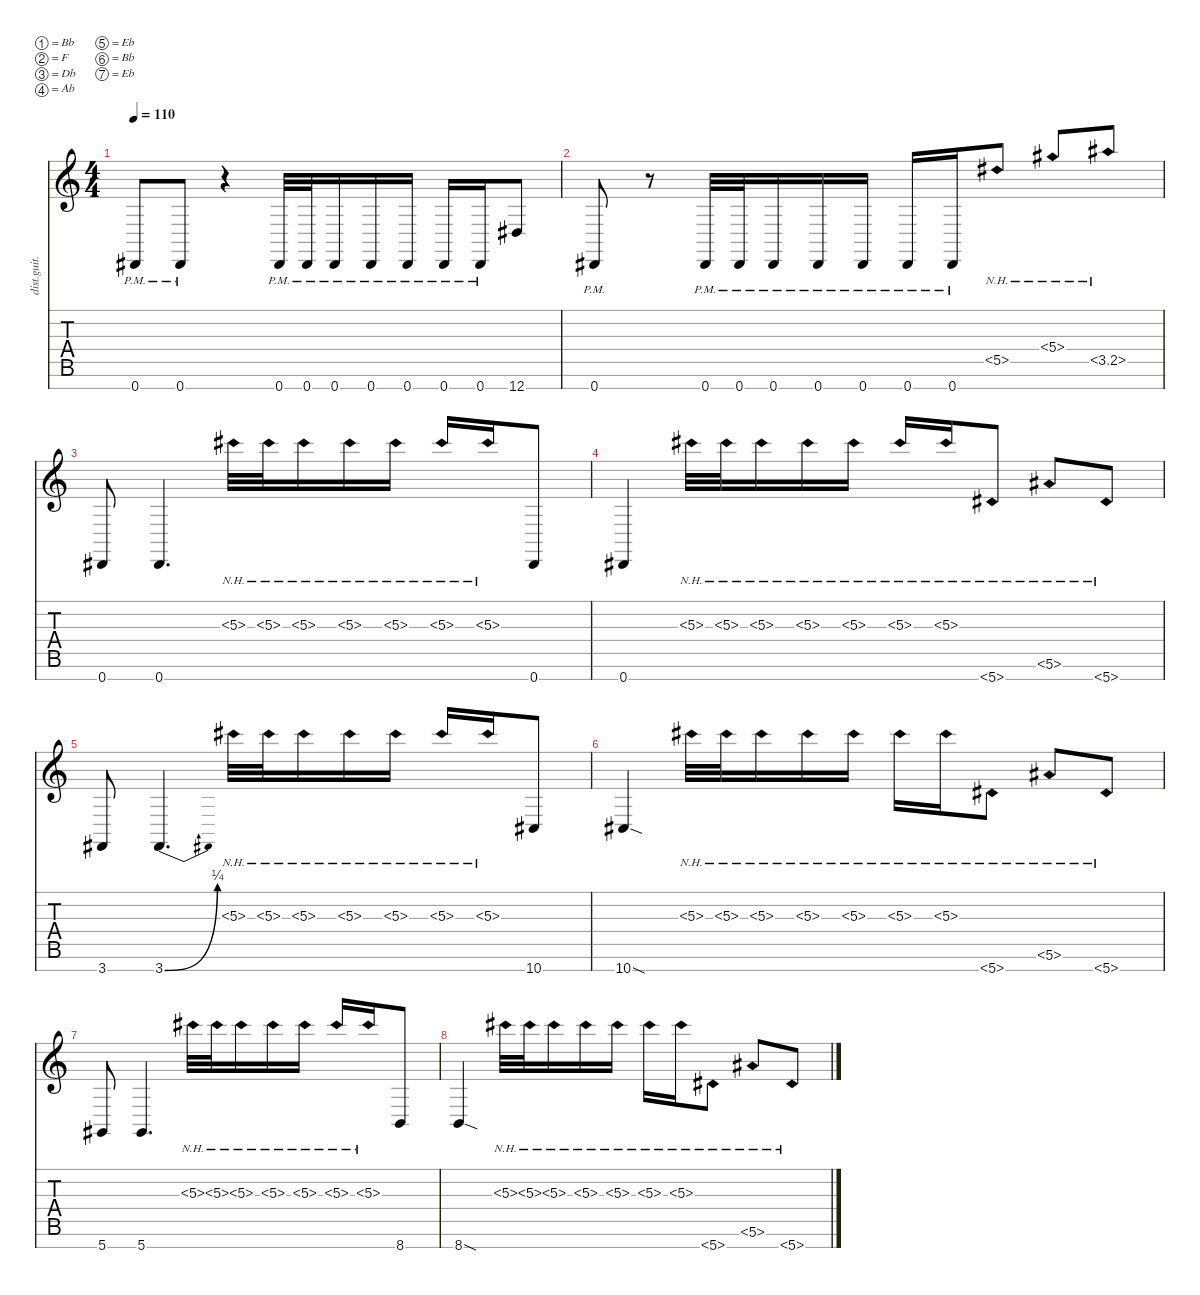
\defaultSystemsLayout 4
\hideDynamics
\bracketExtendMode nobrackets
\track ("riff" "dist.guit.") {instrument distortionguitar}
\staff {score tabs}
\tuning (Bb3 F3 Db3 Ab2 Eb2 Bb1 Eb1)
\ts (4 4)
\tempo 110
\clef g2
\ks c
0.7{pm acc #}.8{dy mf beam Up} 0.7{pm acc #}.8{beam Up} r.4{beam Down} 0.7{pm acc #}.32{beam Up} 0.7{pm acc #}.32{beam Up} 0.7{pm acc #}.16{beam Up} 0.7{pm acc #}.16{beam Up} 0.7{pm acc #}.16{beam Up} 0.7{pm acc #}.16{beam Up} 0.7{pm acc #}.16{beam Up} 12.7{acc #}.8{beam Up} |
0.7{pm acc #}.8{beam Up} r.8{beam Down} 0.7{pm acc #}.32{beam Up} 0.7{pm acc #}.32{beam Up} 0.7{pm acc #}.16{beam Up} 0.7{pm acc #}.16{beam Up} 0.7{pm acc #}.16{beam Up} 0.7{pm acc #}.16{beam Up} 0.7{pm acc #}.16{beam Up} 5.5{nh acc #}.8{beam Up} 5.4{nh acc #}.8{beam Up} 3.5{nh acc #}.8{beam Up} |
0.7{acc #}.8{beam Up} 0.7{acc #}.4{d beam Up} 5.3{nh acc #}.32{beam Down} 5.3{nh acc #}.32{beam Down} 5.3{nh acc #}.16{beam Down} 5.3{nh acc #}.16{beam Down} 5.3{nh acc #}.16{beam Down} 5.3{nh acc #}.16{beam Up} 5.3{nh acc #}.16{beam Up} 0.7{acc #}.8{beam Up} |
0.7{acc #}.4{beam Up} 5.3{nh acc #}.32{beam Down} 5.3{nh acc #}.32{beam Down} 5.3{nh acc #}.16{beam Down} 5.3{nh acc #}.16{beam Down} 5.3{nh acc #}.16{beam Down} 5.3{nh acc #}.16{beam Up} 5.3{nh acc #}.16{beam Up} 5.7{nh acc #}.8{beam Up} 5.6{nh acc #}.8{beam Up} 5.7{nh acc #}.8{beam Up} |
3.7{acc #}.8{beam Up} 3.7{be (bend 0 0 59.4 1) acc #}.4{d beam Up} 5.3{nh acc #}.32{beam Down} 5.3{nh acc #}.32{beam Down} 5.3{nh acc #}.16{beam Down} 5.3{nh acc #}.16{beam Down} 5.3{nh acc #}.16{beam Down} 5.3{nh acc #}.16{beam Up} 5.3{nh acc #}.16{beam Up} 10.7{acc #}.8{beam Up} |
10.7{sod acc #}.4{beam Up} 5.3{nh acc #}.32{beam Down} 5.3{nh acc #}.32{beam Down} 5.3{nh acc #}.16{beam Down} 5.3{nh acc #}.16{beam Down} 5.3{nh acc #}.16{beam Down} 5.3{nh acc #}.16{beam Down} 5.3{nh acc #}.16{beam Down} 5.7{nh acc #}.8{beam Down} 5.6{nh acc #}.8{beam Up} 5.7{nh acc #}.8{beam Up} |
5.7{acc #}.8{beam Up} 5.7{acc #}.4{d beam Up} 5.3{nh acc #}.32{beam Down} 5.3{nh acc #}.32{beam Down} 5.3{nh acc #}.16{beam Down} 5.3{nh acc #}.16{beam Down} 5.3{nh acc #}.16{beam Down} 5.3{nh acc #}.16{beam Up} 5.3{nh acc #}.16{beam Up} 8.7.8{beam Up} |
8.7{sod}.4{beam Up} 5.3{nh acc #}.32{beam Down} 5.3{nh acc #}.32{beam Down} 5.3{nh acc #}.16{beam Down} 5.3{nh acc #}.16{beam Down} 5.3{nh acc #}.16{beam Down} 5.3{nh acc #}.16{beam Down} 5.3{nh acc #}.16{beam Down} 5.7{nh acc #}.8{beam Down} 5.6{nh acc #}.8{beam Up} 5.7{nh acc #}.8{beam Up}
